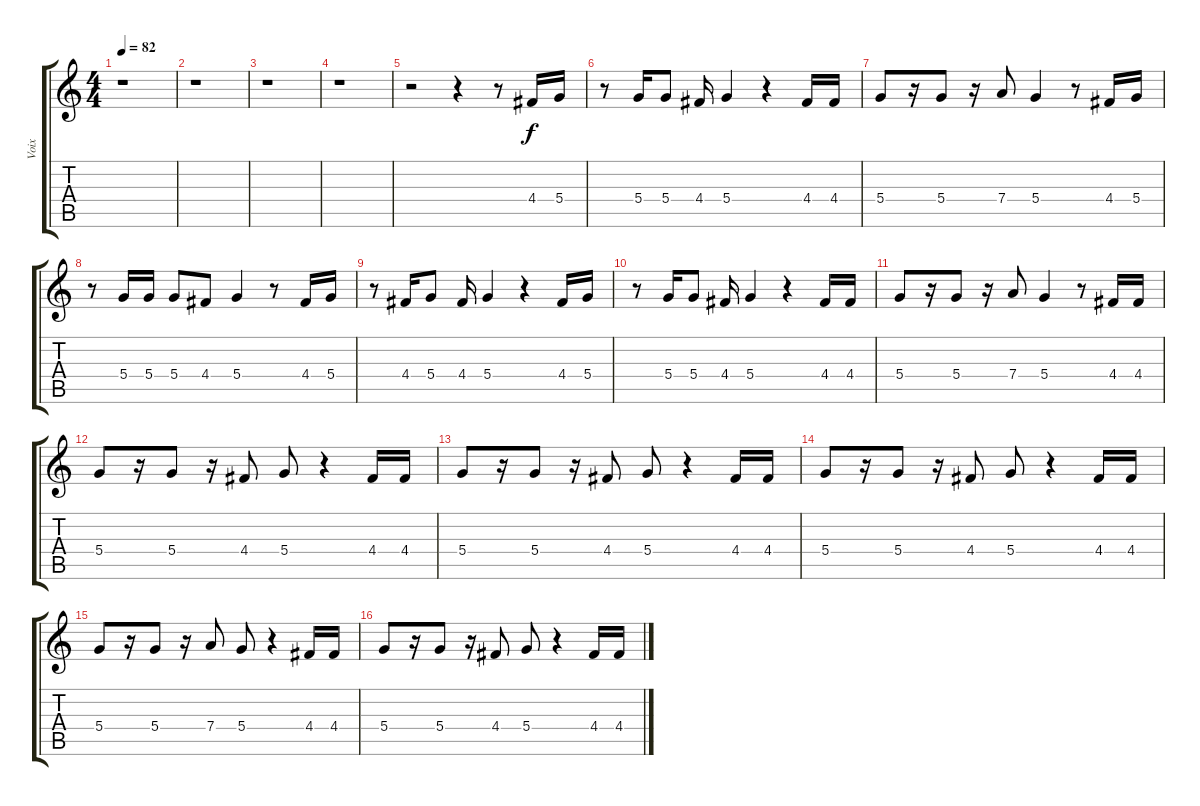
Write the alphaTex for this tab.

\track ("Voix" "Voix") {instrument acousticguitarsteel}
\staff {score tabs}
\tuning (E4 B3 G3 D3 A2 E2) {hide}
\ts (4 4)
\tempo 82
\clef g2
\ks c
r.1{dy f} |
r.1 |
r.1 |
r.1 |
r.2 r.4 r.8 4.4.16 5.4.16 |
r.8 5.4.16 5.4.8 4.4.16 5.4.4 r.4 4.4.16 4.4.16 |
5.4.8 r.16 5.4.8 r.16 7.4.8 5.4.4 r.8 4.4.16 5.4.16 |
r.8 5.4.16 5.4.16 5.4.8 4.4.8 5.4.4 r.8 4.4.16 5.4.16 |
r.8 4.4.16 5.4.8 4.4.16 5.4.4 r.4 4.4.16 5.4.16 |
r.8 5.4.16 5.4.8 4.4.16 5.4.4 r.4 4.4.16 4.4.16 |
5.4.8 r.16 5.4.8 r.16 7.4.8 5.4.4 r.8 4.4.16 4.4.16 |
5.4.8 r.16 5.4.8 r.16 4.4.8 5.4.8 r.4 4.4.16 4.4.16 |
5.4.8 r.16 5.4.8 r.16 4.4.8 5.4.8 r.4 4.4.16 4.4.16 |
5.4.8 r.16 5.4.8 r.16 4.4.8 5.4.8 r.4 4.4.16 4.4.16 |
5.4.8 r.16 5.4.8 r.16 7.4.8 5.4.8 r.4 4.4.16 4.4.16 |
5.4.8 r.16 5.4.8 r.16 4.4.8 5.4.8 r.4 4.4.16 4.4.16
